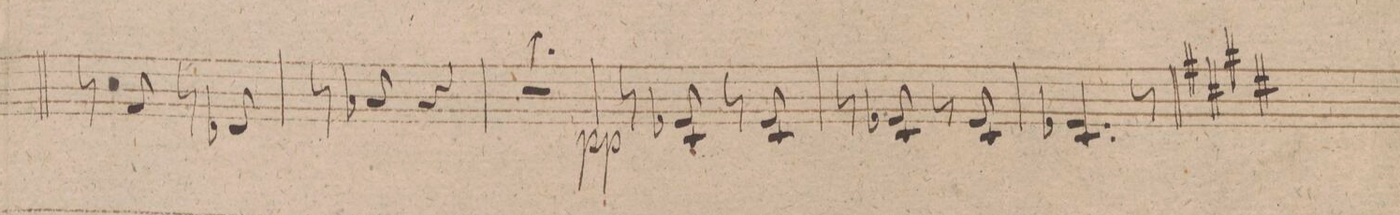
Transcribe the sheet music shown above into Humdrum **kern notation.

**kern	**dynam
*I"Violino 2do	*
*clefG2	*
*k[f#]	*
*M2/4	*
8r	.
8f/	.
8r	.
8d-X/	.
=135	=135
8r	.
8a-X/	.
4r	.
=136	=136
2r	.
=137	=137
8r	.
8e-X/ 8c/	pp
8r	.
8e-/ 8c/	.
=138	=138
8r	.
8e-X/ 8c/	.
8r	.
8e-/ 8c/	.
=139	=139
4.e-X/ 4.c/	.
8r	.
=140||	=140||
*-	*-
